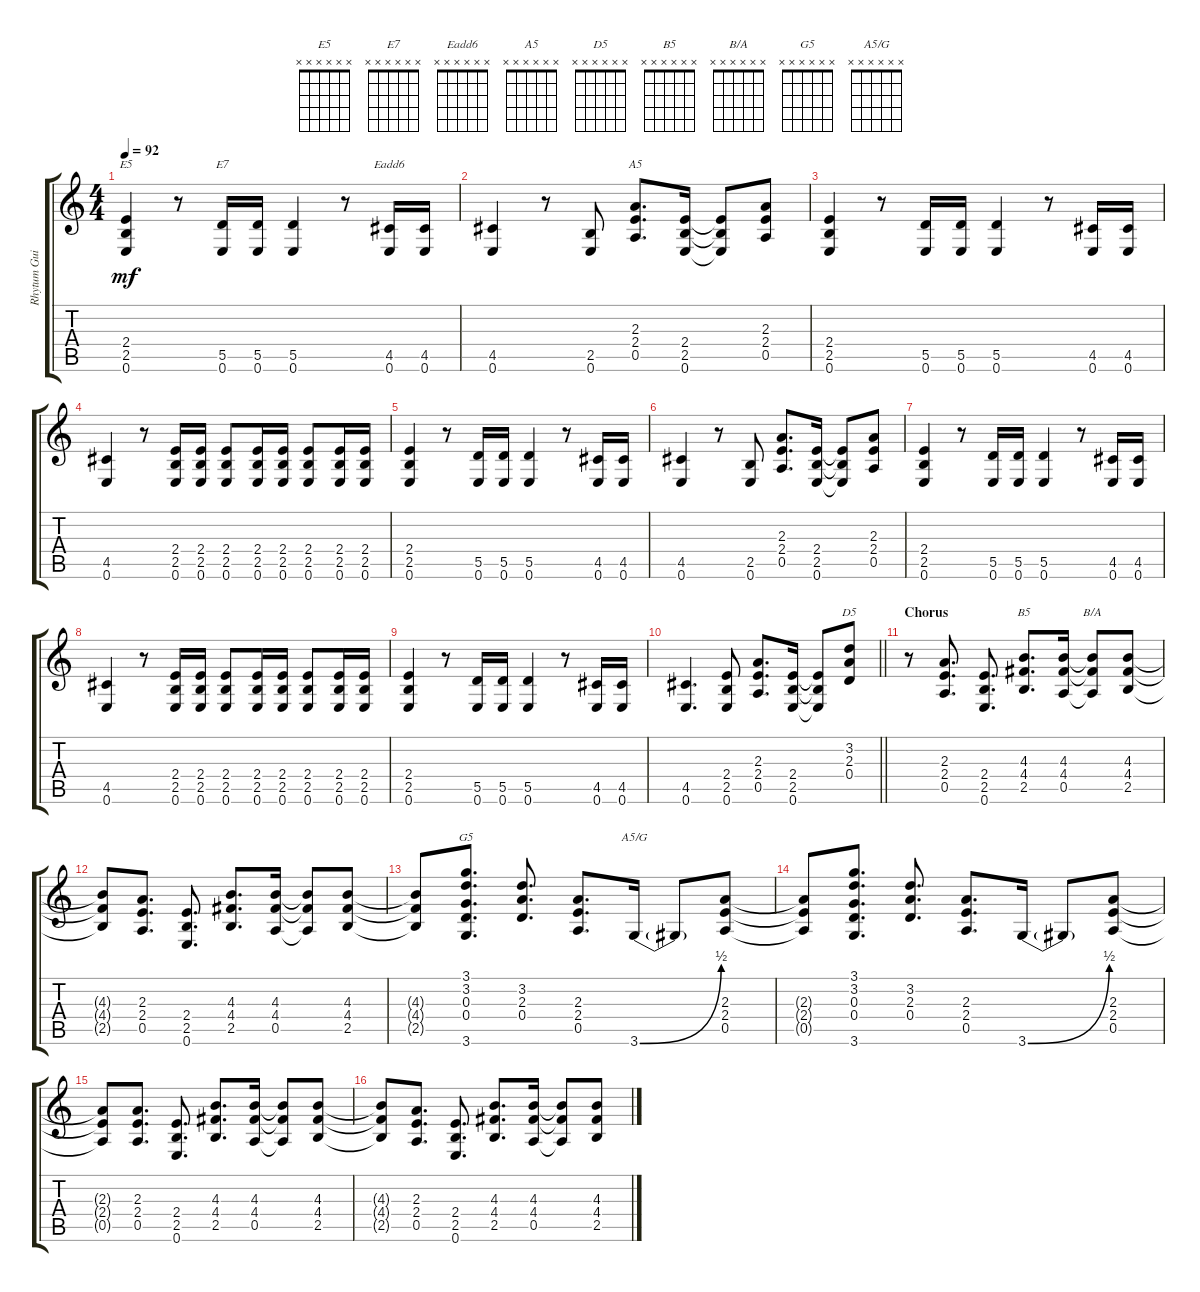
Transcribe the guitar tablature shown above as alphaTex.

\track ("Rhytum Guitar" "Rhytum Gui") {instrument overdrivenguitar}
\staff {score tabs}
\tuning (E4 B3 G3 D3 A2 E2) {hide}
\chord ("E5" x x x x x x)
\chord ("E7" x x x x x x)
\chord ("Eadd6" x x x x x x)
\chord ("A5" x x x x x x)
\chord ("D5" x x x x x x)
\chord ("B5" x x x x x x)
\chord ("B/A" x x x x x x)
\chord ("G5" x x x x x x)
\chord ("A5/G" x x x x x x)
\ts (4 4)
\tempo 92
\clef g2
\ks c
(2.4 2.5 0.6).4{ch "E5" dy mf} r.8 (5.5 0.6).16{ch "E7"} (5.5 0.6).16 (5.5 0.6).4 r.8 (4.5 0.6).16{ch "Eadd6"} (4.5 0.6).16 |
(4.5 0.6).4 r.8 (2.5 0.6).8 (2.3 2.4 0.5).8{d ch "A5"} (2.4 2.5 0.6).16 (2.4{t} 2.5{t} 0.6{t}).8 (2.3 2.4 0.5).8 |
(2.4 2.5 0.6).4 r.8 (5.5 0.6).16 (5.5 0.6).16 (5.5 0.6).4 r.8 (4.5 0.6).16 (4.5 0.6).16 |
(4.5 0.6).4 r.8 (2.4 2.5 0.6).16 (2.4 2.5 0.6).16 (2.4 2.5 0.6).8 (2.4 2.5 0.6).16 (2.4 2.5 0.6).16 (2.4 2.5 0.6).8 (2.4 2.5 0.6).16 (2.4 2.5 0.6).16 |
(2.4 2.5 0.6).4 r.8 (5.5 0.6).16 (5.5 0.6).16 (5.5 0.6).4 r.8 (4.5 0.6).16 (4.5 0.6).16 |
(4.5 0.6).4 r.8 (2.5 0.6).8 (2.3 2.4 0.5).8{d} (2.4 2.5 0.6).16 (2.4{t} 2.5{t} 0.6{t}).8 (2.3 2.4 0.5).8 |
(2.4 2.5 0.6).4 r.8 (5.5 0.6).16 (5.5 0.6).16 (5.5 0.6).4 r.8 (4.5 0.6).16 (4.5 0.6).16 |
(4.5 0.6).4 r.8 (2.4 2.5 0.6).16 (2.4 2.5 0.6).16 (2.4 2.5 0.6).8 (2.4 2.5 0.6).16 (2.4 2.5 0.6).16 (2.4 2.5 0.6).8 (2.4 2.5 0.6).16 (2.4 2.5 0.6).16 |
(2.4 2.5 0.6).4 r.8 (5.5 0.6).16 (5.5 0.6).16 (5.5 0.6).4 r.8 (4.5 0.6).16 (4.5 0.6).16 |
\barLineRight lightlight
(4.5 0.6).4{d} (2.4 2.5 0.6).8 (2.3 2.4 0.5).8{d} (2.4 2.5 0.6).16 (2.4{t} 2.5{t} 0.6{t}).8 (3.2 2.3 0.4).8{ch "D5"} |
\section ("" "Chorus")
r.8{balance 0} (2.3 2.4 0.5).8{d} (2.4 2.5 0.6).8{d} (4.3 4.4 2.5).8{d ch "B5"} (4.3 4.4 0.5).16 (4.3{t} 4.4{t} 0.5{t}).8{ch "B/A"} (4.3 4.4 2.5).8 |
(4.3{t} 4.4{t} 2.5{t}).8 (2.3 2.4 0.5).8{d} (2.4 2.5 0.6).8{d} (4.3 4.4 2.5).8{d} (4.3 4.4 0.5).16 (4.3{t} 4.4{t} 0.5{t}).8 (4.3 4.4 2.5).8 |
(4.3{t} 4.4{t} 2.5{t}).8 (3.1 3.2 0.3 0.4 3.6).8{d ch "G5"} (3.2 2.3 0.4).8{d} (2.3 2.4 0.5).8{d} 3.6{be (bend 0 0 60 2)}.16{ch "A5/G"} 3.6{t}.8 (2.3 2.4 0.5).8 |
(2.3{t} 2.4{t} 0.5{t}).8 (3.1 3.2 0.3 0.4 3.6).8{d} (3.2 2.3 0.4).8{d} (2.3 2.4 0.5).8{d} 3.6{be (bend 0 0 60 2)}.16 3.6{t}.8 (2.3 2.4 0.5).8 |
(2.3{t} 2.4{t} 0.5{t}).8 (2.3 2.4 0.5).8{d} (2.4 2.5 0.6).8{d} (4.3 4.4 2.5).8{d} (4.3 4.4 0.5).16 (4.3{t} 4.4{t} 0.5{t}).8 (4.3 4.4 2.5).8 |
(4.3{t} 4.4{t} 2.5{t}).8 (2.3 2.4 0.5).8{d} (2.4 2.5 0.6).8{d} (4.3 4.4 2.5).8{d} (4.3 4.4 0.5).16 (4.3{t} 4.4{t} 0.5{t}).8 (4.3 4.4 2.5).8
